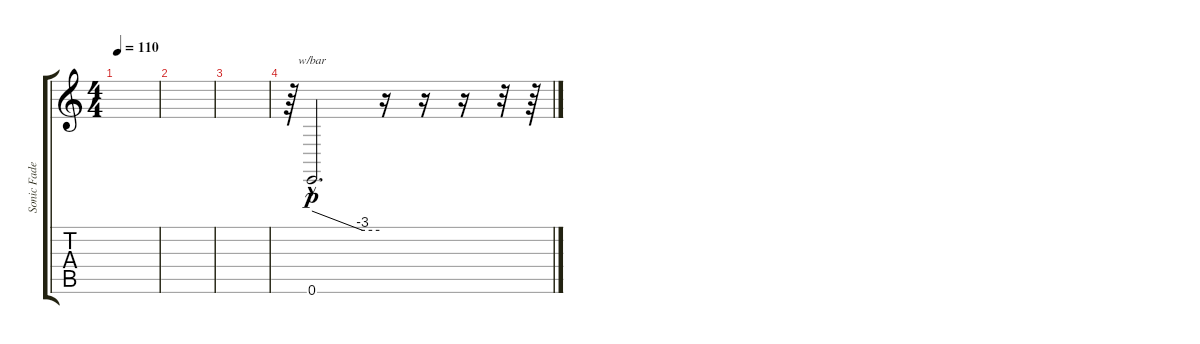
\track ("Sonic Fade" "Sonic Fade") {instrument lead8bassandlead}
\staff {score tabs}
\tuning (E4 B3 G3 D3 A2 E2) {hide}
\ts (4 4)
\tempo 110
\clef g2
\ks c
|
|
|
r.64 0.6{hac}.2{d tbe (custom default 0 0 45 -12 60 -12) dy p} r.16 r.16 r.16 r.32 r.64
